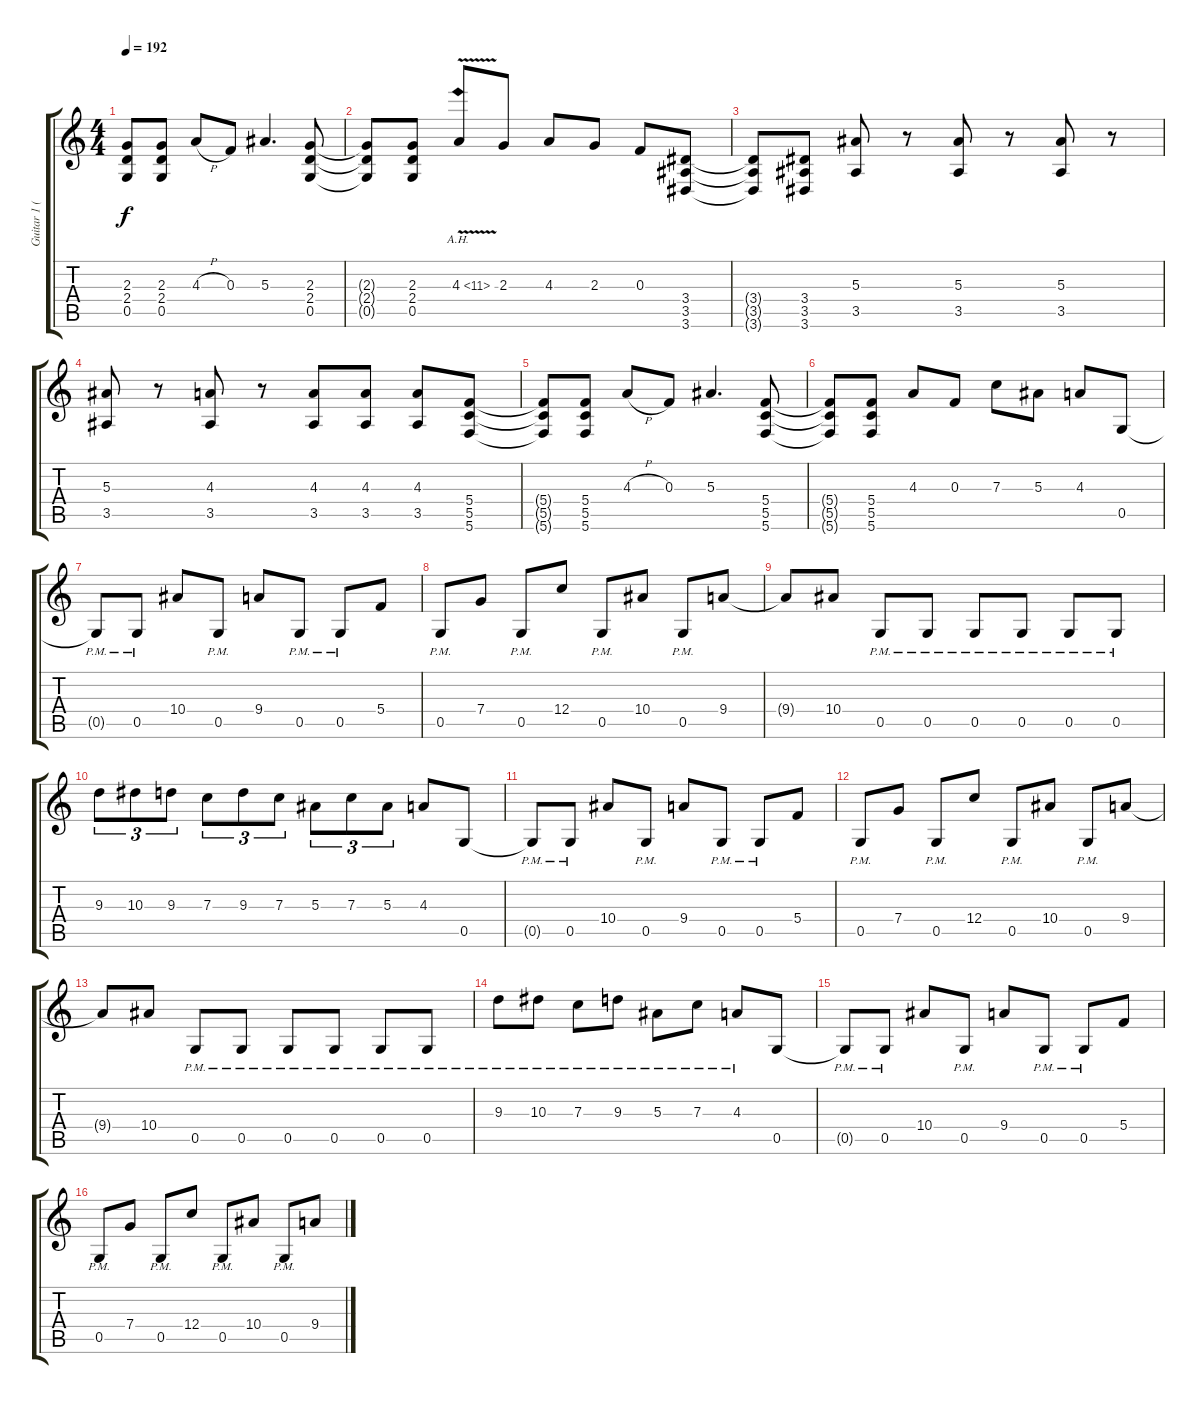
\track ("Guitar 1 (Distorted- Tuck)" "Guitar 1 (") {instrument distortionguitar}
\staff {score tabs}
\tuning (D4 A3 F3 C3 G2 C2) {hide}
\ts (4 4)
\tempo 192
\clef g2
\ks c
(2.3{t} 2.4{t} 0.5{t}).8{dy f} (2.3 2.4 0.5).8 4.3{h}.8 0.3.8 5.3.4{d} (2.3 2.4 0.5).8 |
(2.3{t} 2.4{t} 0.5{t}).8 (2.3 2.4 0.5).8 4.3{ah 7 v}.8 2.3.8 4.3.8 2.3.8 0.3.8 (3.4 3.5 3.6).8 |
(3.4{t} 3.5{t} 3.6{t}).8 (3.4 3.5 3.6).8 (5.3 3.5).8 r.8 (5.3 3.5).8 r.8 (5.3 3.5).8 r.8 |
(5.3 3.5).8 r.8 (4.3 3.5).8 r.8 (4.3 3.5).8 (4.3 3.5).8 (4.3 3.5).8 (5.4 5.5 5.6).8 |
(5.4{t} 5.5{t} 5.6{t}).8 (5.4 5.5 5.6).8 4.3{h}.8 0.3.8 5.3.4{d} (5.4 5.5 5.6).8 |
(5.4{t} 5.5{t} 5.6{t}).8 (5.4 5.5 5.6).8 4.3.8 0.3.8 7.3.8 5.3.8 4.3.8 0.5.8 |
0.5{pm t}.8 0.5{pm}.8 10.4.8 0.5{pm}.8 9.4.8 0.5{pm}.8 0.5{pm}.8 5.4.8 |
0.5{pm}.8 7.4.8 0.5{pm}.8 12.4.8 0.5{pm}.8 10.4.8 0.5{pm}.8 9.4.8 |
9.4{t}.8 10.4.8 0.5{pm}.8 0.5{pm}.8 0.5{pm}.8 0.5{pm}.8 0.5{pm}.8 0.5{pm}.8 |
9.3.8{tu (3 2)} 10.3.8{tu (3 2)} 9.3.8{tu (3 2)} 7.3.8{tu (3 2)} 9.3.8{tu (3 2)} 7.3.8{tu (3 2)} 5.3.8{tu (3 2)} 7.3.8{tu (3 2)} 5.3.8{tu (3 2)} 4.3.8 0.5.8 |
0.5{pm t}.8 0.5{pm}.8 10.4.8 0.5{pm}.8 9.4.8 0.5{pm}.8 0.5{pm}.8 5.4.8 |
0.5{pm}.8 7.4.8 0.5{pm}.8 12.4.8 0.5{pm}.8 10.4.8 0.5{pm}.8 9.4.8 |
9.4{t}.8 10.4.8 0.5{pm}.8 0.5{pm}.8 0.5{pm}.8 0.5{pm}.8 0.5{pm}.8 0.5{pm}.8 |
9.3{pm}.8 10.3{pm}.8 7.3{pm}.8 9.3{pm}.8 5.3{pm}.8 7.3{pm}.8 4.3{pm}.8 0.5.8 |
0.5{pm t}.8 0.5{pm}.8 10.4.8 0.5{pm}.8 9.4.8 0.5{pm}.8 0.5{pm}.8 5.4.8 |
0.5{pm}.8 7.4.8 0.5{pm}.8 12.4.8 0.5{pm}.8 10.4.8 0.5{pm}.8 9.4.8
